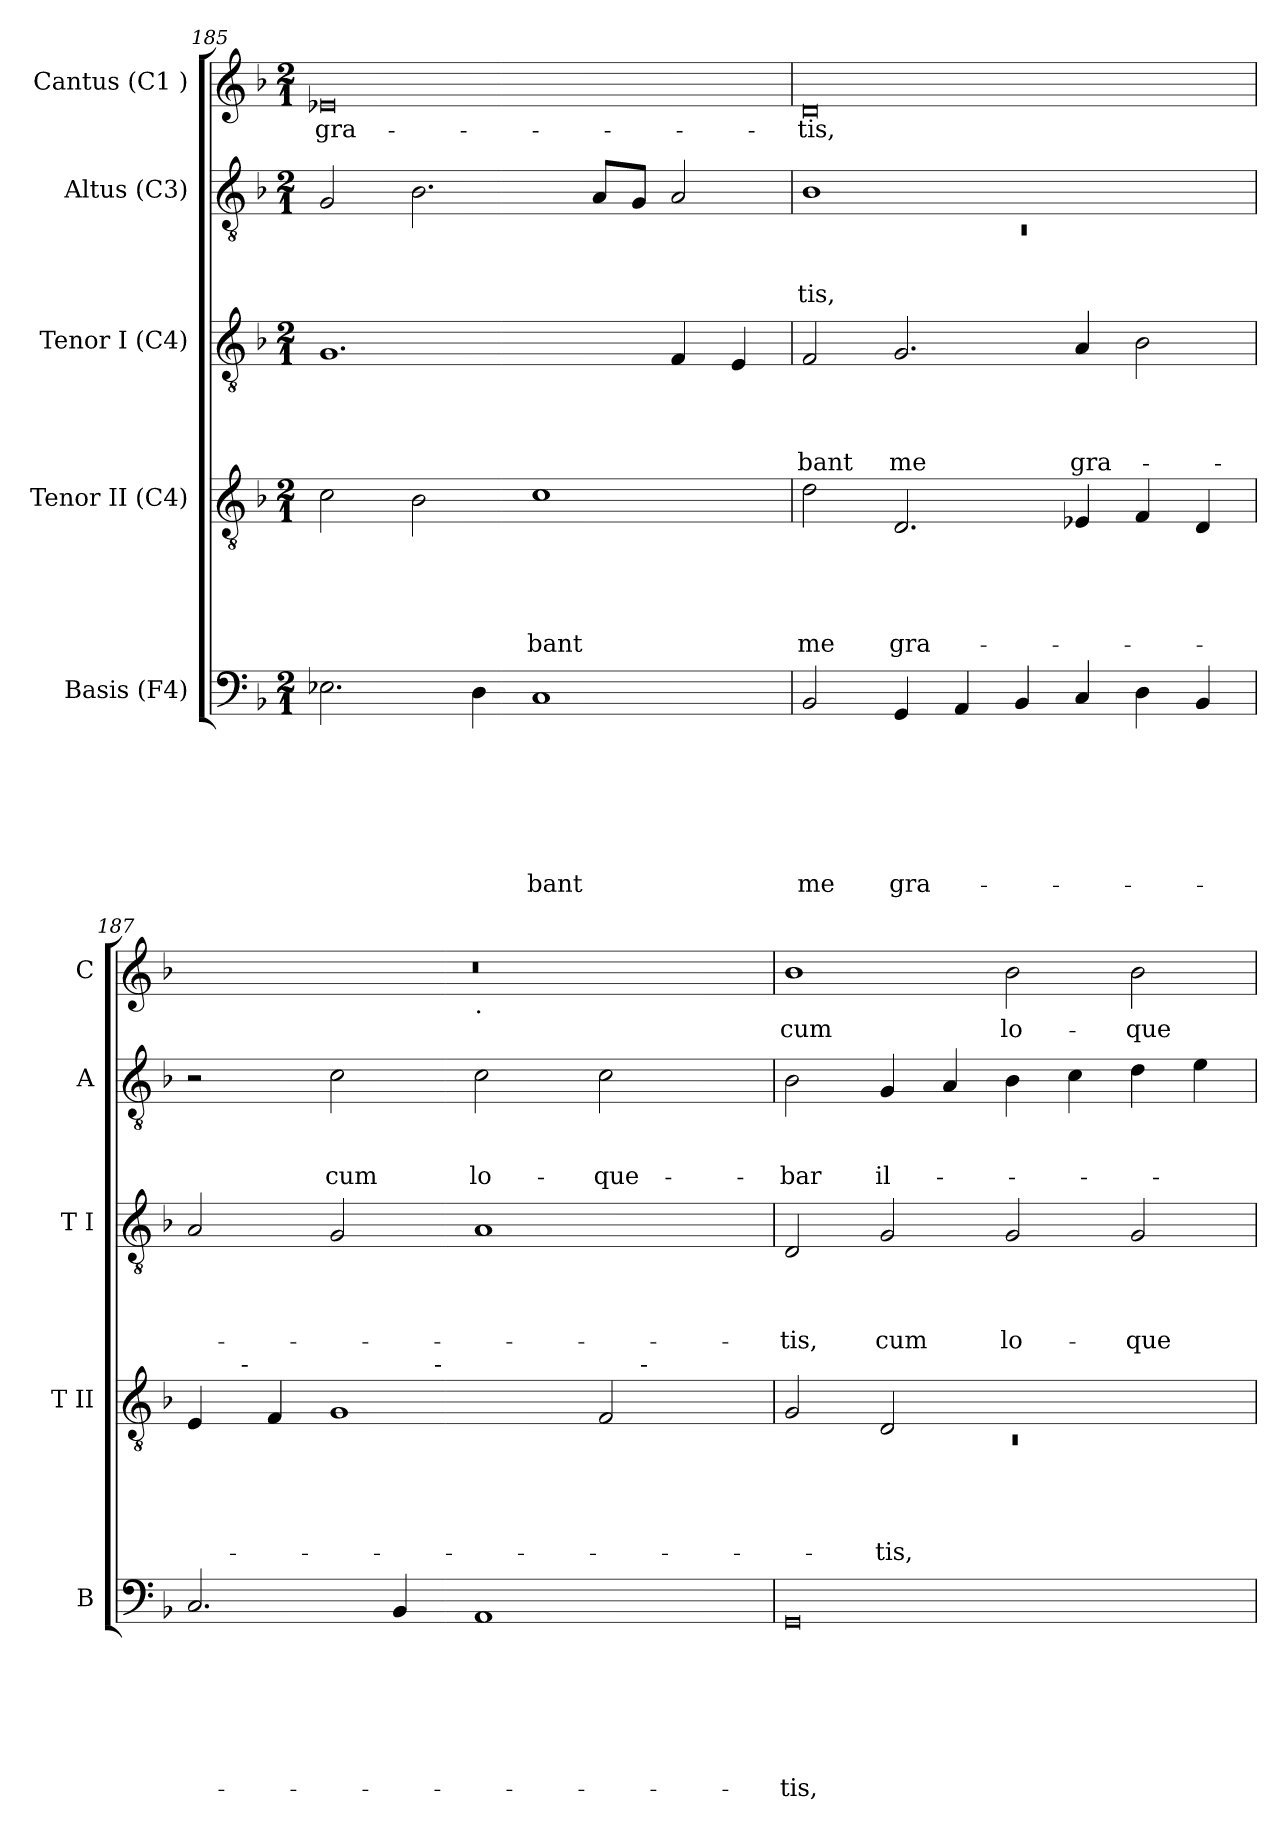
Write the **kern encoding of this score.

**kern	**text	**text	**text	**text	**text	**text	**text	**kern	**text	**text	**text	**text	**text	**kern	**text	**text	**text	**text	**kern	**text	**text	**text	**kern	**text
*part5	*part5	*part5	*part5	*part5	*part5	*part5	*part5	*part4	*part4	*part4	*part4	*part4	*part4	*part3	*part3	*part3	*part3	*part3	*part2	*part2	*part2	*part2	*part1	*part1
*staff5	*staff5	*staff5	*staff5	*staff5	*staff5	*staff5	*staff5	*staff4	*staff4	*staff4	*staff4	*staff4	*staff4	*staff3	*staff3	*staff3	*staff3	*staff3	*staff2	*staff2	*staff2	*staff2	*staff1	*staff1
*I"Basis (F4)	*	*	*	*	*	*	*	*I"Tenor II (C4)	*	*	*	*	*	*I"Tenor I (C4)	*	*	*	*	*I"Altus (C3)	*	*	*	*I"Cantus (C1 )	*
*I'B	*	*	*	*	*	*	*	*I'T II	*	*	*	*	*	*I'T I	*	*	*	*	*I'A	*	*	*	*I'C	*
*clefF4	*	*	*	*	*	*	*	*clefGv2	*	*	*	*	*	*clefGv2	*	*	*	*	*clefGv2	*	*	*	*clefG2	*
*k[b-]	*	*	*	*	*	*	*	*k[b-]	*	*	*	*	*	*k[b-]	*	*	*	*	*k[b-]	*	*	*	*k[b-]	*
*F:	*	*	*	*	*	*	*	*F:	*	*	*	*	*	*F:	*	*	*	*	*F:	*	*	*	*F:	*
*M2/1	*	*	*	*	*	*	*	*M2/1	*	*	*	*	*	*M2/1	*	*	*	*	*M2/1	*	*	*	*M2/1	*
=185	=185	=185	=185	=185	=185	=185	=185	=185	=185	=185	=185	=185	=185	=185	=185	=185	=185	=185	=185	=185	=185	=185	=185	=185
!	!	!	!	!	!	!	!	!	!	!	!	!	!	!	!	!	!	!	!	!	!	!	!	!LO:LY:b:rj
2.E-X\	.	.	.	.	.	.	.	2c\	.	.	.	.	.	1.G	.	.	.	.	2G/	.	.	.	0e-X	gra-
.	.	.	.	.	.	.	.	2B-\	.	.	.	.	.	.	.	.	.	.	2.B-\	.	.	.	.	.
4D\	.	.	.	.	.	.	.	.	.	.	.	.	.	.	.	.	.	.	.	.	.	.	.	.
!	!	!	!	!	!	!	!LO:LY:b	!	!	!	!	!	!LO:LY:b	!	!	!	!	!	!	!	!	!	!	!
1C	.	.	.	.	.	.	-bant	1c	.	.	.	.	-bant	.	.	.	.	.	.	.	.	.	.	.
.	.	.	.	.	.	.	.	.	.	.	.	.	.	.	.	.	.	.	8A/L	.	.	.	.	.
.	.	.	.	.	.	.	.	.	.	.	.	.	.	.	.	.	.	.	8G/J	.	.	.	.	.
.	.	.	.	.	.	.	.	.	.	.	.	.	.	4F/	.	.	.	.	2A/	.	.	.	.	.
.	.	.	.	.	.	.	.	.	.	.	.	.	.	4E/	.	.	.	.	.	.	.	.	.	.
=186	=186	=186	=186	=186	=186	=186	=186	=186	=186	=186	=186	=186	=186	=186	=186	=186	=186	=186	=186	=186	=186	=186	=186	=186
*	*	*	*	*	*	*	*	*	*	*	*	*	*	*	*	*	*	*	*^	*	*	*	*	*
!	!	!	!	!	!	!	!LO:LY:b	!	!	!	!	!	!LO:LY:b	!	!	!	!	!LO:LY:b	!	!LO:N:vis=1	!	!	!LO:LY:b	!	!LO:LY:b
2BB-/	.	.	.	.	.	.	me	2d\	.	.	.	.	me	2F/	.	.	.	-bant	1B-	0rC	.	.	-tis,	0d	-tis,
!	!	!	!	!	!	!	!LO:LY:b	!	!	!	!	!	!LO:LY:b	!	!	!	!	!LO:LY:b	!	!	!	!	!	!	!
4GG/	.	.	.	.	.	.	gra-	2.D/	.	.	.	.	gra-	2.G/	.	.	.	me	.	.	.	.	.	.	.
4AA/	.	.	.	.	.	.	.	.	.	.	.	.	.	.	.	.	.	.	.	.	.	.	.	.	.
4BB-/	.	.	.	.	.	.	.	.	.	.	.	.	.	.	.	.	.	.	1ryy	.	.	.	.	.	.
!	!	!	!	!	!	!	!	!	!	!	!	!	!	!	!	!	!	!LO:LY:b	!	!	!	!	!	!	!
4C/	.	.	.	.	.	.	.	4E-/	.	.	.	.	.	4A/	.	.	.	gra-	.	.	.	.	.	.	.
4D\	.	.	.	.	.	.	.	4F/	.	.	.	.	.	2B-\	.	.	.	.	.	.	.	.	.	.	.
4BB-/	.	.	.	.	.	.	.	4D/	.	.	.	.	.	.	.	.	.	.	.	.	.	.	.	.	.
*	*	*	*	*	*	*	*	*	*	*	*	*	*	*	*	*	*	*	*v	*v	*	*	*	*	*
!!LO:LB:g=z
=187	=187	=187	=187	=187	=187	=187	=187	=187	=187	=187	=187	=187	=187	=187	=187	=187	=187	=187	=187	=187	=187	=187	=187	=187
*	*	*	*	*	*	*	*	*^	*	*	*	*	*	*	*	*	*	*	*	*	*	*	*^	*
*	*	*	*	*	*	*	*	*	*^	*	*	*	*	*	*	*	*	*	*	*	*	*	*	*	*	*
*	*	*	*	*	*	*	*	*	*	*^	*	*	*	*	*	*	*	*	*	*	*	*	*	*	*	*	*
2.C/	.	.	.	.	.	.	.	4E/	8.ryy	2..ryy	1ryy	.	.	.	.	.	2A/	.	.	.	.	2r	.	.	.	0r	1ryy	.
!	!	!	!	!	!	!	!	!	!LO:TX:a:t=-	!	!	!	!	!	!	!	!	!	!	!	!	!	!	!	!	!	!	!
.	.	.	.	.	.	.	.	.	1ryy	.	.	.	.	.	.	.	.	.	.	.	.	.	.	.	.	.	.	.
.	.	.	.	.	.	.	.	4F/	.	.	.	.	.	.	.	.	.	.	.	.	.	.	.	.	.	.	.	.
!	!	!	!	!	!	!	!	!	!	!	!	!	!	!	!	!	!	!	!	!	!	!	!	!	!LO:LY:b	!	!	!
.	.	.	.	.	.	.	.	1G	.	.	.	.	.	.	.	.	2G/	.	.	.	.	2c\	.	.	cum	.	.	.
4BB-/	.	.	.	.	.	.	.	.	.	.	.	.	.	.	.	.	.	.	.	.	.	.	.	.	.	.	.	.
!	!	!	!	!	!	!	!	!	!	!LO:TX:a:t=-	!	!	!	!	!	!	!	!	!	!	!	!	!	!	!	!	!	!
.	.	.	.	.	.	.	.	.	.	1ryy	.	.	.	.	.	.	.	.	.	.	.	.	.	.	.	.	.	.
!	!	!	!	!	!	!	!	!	!	!	!	!	!	!	!	!	!	!	!	!	!	!	!	!	!	!	!LO:TX:b:t=.	!
!	!	!	!	!	!	!	!	!	!	!	!	!	!	!	!	!	!	!	!	!	!	!	!	!	!LO:LY:b	!	!	!
1AA	.	.	.	.	.	.	.	.	.	.	2ryy	.	.	.	.	.	1A	.	.	.	.	2c\	.	.	lo-	.	1ryy	.
.	.	.	.	.	.	.	.	.	2ryy	.	.	.	.	.	.	.	.	.	.	.	.	.	.	.	.	.	.	.
!	!	!	!	!	!	!	!	!	!	!	!	!	!	!	!	!	!	!	!	!	!	!	!	!	!LO:LY:b	!	!	!
.	.	.	.	.	.	.	.	2F/	.	.	8ryy	.	.	.	.	.	.	.	.	.	.	2c\	.	.	-que-	.	.	.
!	!	!	!	!	!	!	!	!	!	!	!LO:TX:a:t=-	!	!	!	!	!	!	!	!	!	!	!	!	!	!	!	!	!
.	.	.	.	.	.	.	.	.	.	.	4.ryy	.	.	.	.	.	.	.	.	.	.	.	.	.	.	.	.	.
.	.	.	.	.	.	.	.	.	4ryy	.	.	.	.	.	.	.	.	.	.	.	.	.	.	.	.	.	.	.
.	.	.	.	.	.	.	.	.	.	8ryy	.	.	.	.	.	.	.	.	.	.	.	.	.	.	.	.	.	.
.	.	.	.	.	.	.	.	.	16ryy	.	.	.	.	.	.	.	.	.	.	.	.	.	.	.	.	.	.	.
=188	=188	=188	=188	=188	=188	=188	=188	=188	=188	=188	=188	=188	=188	=188	=188	=188	=188	=188	=188	=188	=188	=188	=188	=188	=188	=188	=188	=188
!	!	!	!	!	!	!	!LO:LY:b	!	!LO:N:vis=1	!	!	!	!	!	!	!	!	!	!	!	!LO:LY:b	!	!	!	!LO:LY:b	!	!	!LO:LY:b
*	*	*	*	*	*	*	*	*	*v	*v	*v	*	*	*	*	*	*	*	*	*	*	*	*	*	*	*v	*v	*
0GG	.	.	.	.	.	.	-tis,	2G/	0rC	.	.	.	.	.	2D/	.	.	.	-tis,	2B-\	.	.	-bar	1b-	cum
!	!	!	!	!	!	!	!	!	!	!	!	!	!	!LO:LY:b	!	!	!	!	!LO:LY:b	!	!	!	!LO:LY:b	!	!
.	.	.	.	.	.	.	.	2D/	.	.	.	.	.	-tis,	2G/	.	.	.	cum	4G/	.	.	il-	.	.
.	.	.	.	.	.	.	.	.	.	.	.	.	.	.	.	.	.	.	.	4A/	.	.	.	.	.
!	!	!	!	!	!	!	!	!	!	!	!	!	!	!	!	!	!	!	!LO:LY:b	!	!	!	!	!	!LO:LY:b
.	.	.	.	.	.	.	.	1ryy	.	.	.	.	.	.	2G/	.	.	.	lo-	4B-\	.	.	.	2b-\	lo-
.	.	.	.	.	.	.	.	.	.	.	.	.	.	.	.	.	.	.	.	4c\	.	.	.	.	.
!	!	!	!	!	!	!	!	!	!	!	!	!	!	!	!	!	!	!	!LO:LY:b	!	!	!	!	!	!LO:LY:b
.	.	.	.	.	.	.	.	.	.	.	.	.	.	.	2G/	.	.	.	-que-	4d\	.	.	.	2b-\	-que-
.	.	.	.	.	.	.	.	.	.	.	.	.	.	.	.	.	.	.	.	4e\	.	.	.	.	.
*	*	*	*	*	*	*	*	*v	*v	*	*	*	*	*	*	*	*	*	*	*	*	*	*	*	*
=	=	=	=	=	=	=	=	=	=	=	=	=	=	=	=	=	=	=	=	=	=	=	=	=
*-	*-	*-	*-	*-	*-	*-	*-	*-	*-	*-	*-	*-	*-	*-	*-	*-	*-	*-	*-	*-	*-	*-	*-	*-
